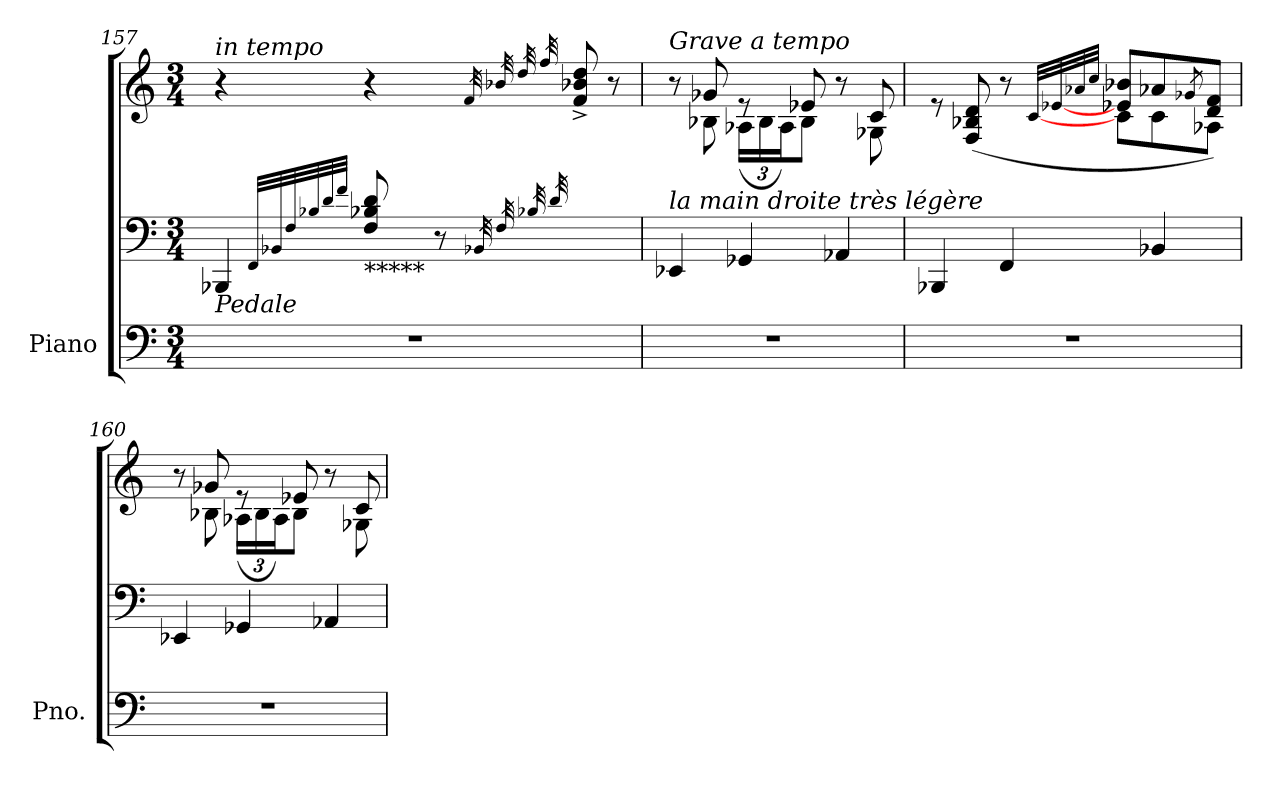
**kern	**kern	**kern	**dynam
*part1	*part1	*part1	*part1
*staff3	*staff2	*staff1	*staff1/2/3
*I"Piano	*	*	*
*I'Pno.	*	*	*
*clefF4	*clefF4	*clefG2	*
*k[]	*k[]	*k[]	*
*M3/4	*M3/4	*M3/4	*
=157	=157	=157	=157
*	*^	*	*
!	!	!	!LO:TX:a:i:t=in tempo	!
!	!LO:TX:b:i:t=Pedale	!	!	!
2.r	2ryy	4BBB-X/	4r	.
.	.	32qFF/LLL	.	.
.	.	32qBB-X/	.	.
.	.	32qF/	.	.
.	.	32qB-X/	.	.
.	.	32qd/	.	.
.	.	32qf/JJJ	.	.
!	!	!LO:TX:b:t=*****	!	!
!	!	!	!	!LO:DY:b
.	.	8F/ 8B-/ 8d/	4r	other-dynamics
.	.	8r	.	.
.	(>32qBB-X/LLL	.	32qf/	.
.	32qF/	.	32qb-X/	.
.	32qB-X/	.	32qdd/	.
.	32qd/	.	32qff/JJJ	.
.	4ryy	8ryy	8f/^ 8b-/^ 8dd/^)	.
.	.	8ryy	8r	.
=158	=158	=158	=158	=158
*	*	*	*^	*
!	!	!	!LO:TX:a:i:t=Grave a tempo	!	!
!	!	!	!LO:TX:b:i:t=la main droite très légère	!	!
!	!LO:TX:b:i:t=marcato il basso, con sordino	!	!	!	!
!	!LO:TX:b:i:t=senza Pedale	!	!	!	!
*	*v	*v	*	*	*
2.r	4EE-X/	8r	8ryy	.
.	.	8g-X/	8B-X\	.
*	*	*	*Xbrackettup	*
.	4GG-X/	8re	(24A-X\LL	.
.	.	.	24B-\	.
.	.	.	24A-\J)	.
.	.	8e-X/	8B-\J	.
.	4AA-X/	8r	8ryy	.
.	.	8c/	8G-X\	.
=159	=159	=159	=159	=159
2.r	4BBB-X/	8re	4ryy	.
.	.	(8F/ 8B-X/ 8d/	.	.
.	4FF/	8r	8ryy	.
.	.	[32qc/LLL	.	.
.	.	[32qe-X/	.	.
.	.	32qa-X/	.	.
.	.	32qcc/JJJ	.	.
.	.	8e-/ 8b-X/L	8c\L	.
.	4BB-X/	8a-/	8c\	.
.	.	8qg-X/	.	.
.	.	8d/ 8f/J)	8A-X\J	.
=160	=160	=160	=160	=160
2.r	4EE-X/	8r	8ryy	.
.	.	8g-X/	8B-X\	.
.	4GG-X/	8re	(24A-X\LL	.
.	.	.	24B-\	.
.	.	.	24A-\J)	.
.	.	8e-X/	8B-\J	.
.	4AA-X/	8r	8ryy	.
.	.	8c/	8G-X\	.
*	*	*v	*v	*
=	=	=	=
*-	*-	*-	*-
